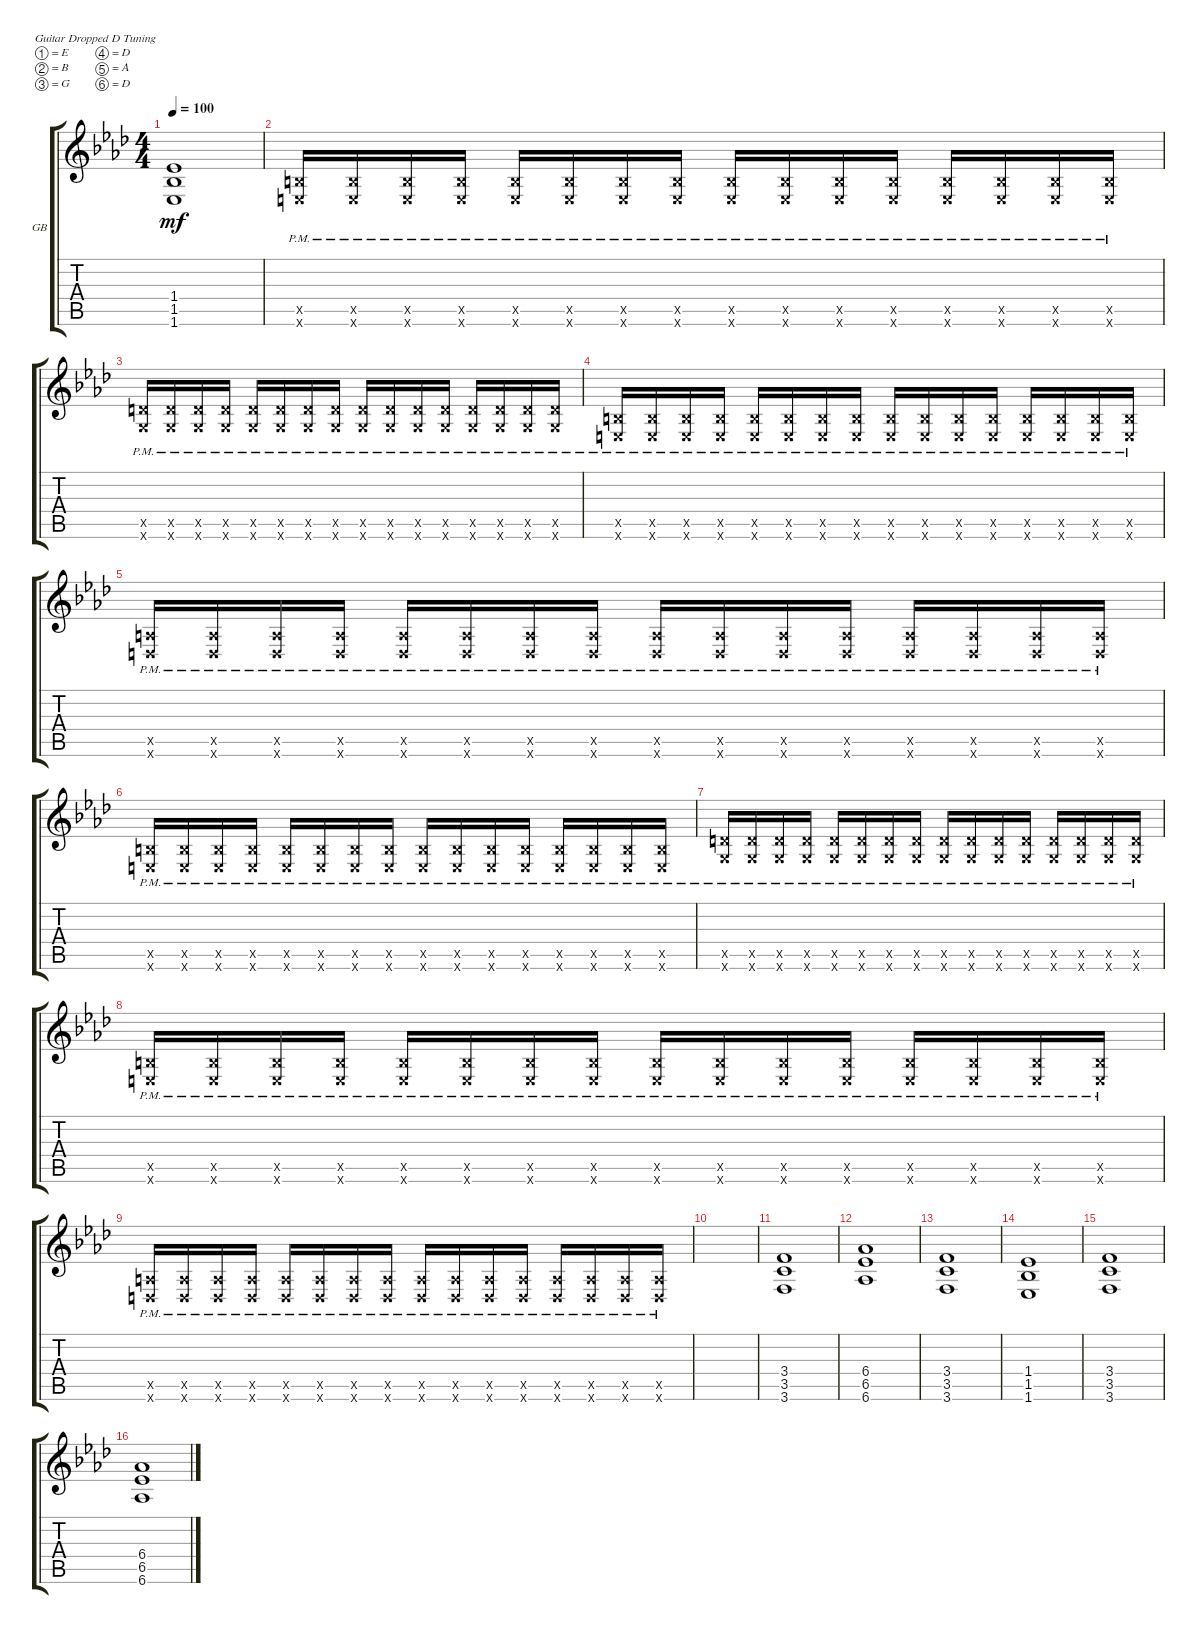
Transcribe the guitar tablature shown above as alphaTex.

\defaultSystemsLayout 4
\bracketExtendMode groupsimilarinstruments
\firstSystemTrackNameOrientation horizontal
\otherSystemsTrackNameOrientation horizontal
\track ("Guitarra Base" "GB") {multiBarRest instrument distortionguitar}
\staff {score tabs}
\tuning (E4 B3 G3 D3 A2 D2)
\ts (4 4)
\tempo 100
\clef g2
\ks fminor
(1.5 1.6 1.4).1{dy mf} |
(2.5{pm x} 2.6{pm x}).16 (2.6{pm x} 2.5{pm x}).16 (2.5{pm x} 2.6{pm x}).16 (2.6{pm x} 2.5{pm x}).16 (2.5{pm x} 2.6{pm x}).16 (2.6{pm x} 2.5{pm x}).16 (2.5{pm x} 2.6{pm x}).16 (2.6{pm x} 2.5{pm x}).16 (2.5{pm x} 2.6{pm x}).16 (2.6{pm x} 2.5{pm x}).16 (2.5{pm x} 2.6{pm x}).16 (2.6{pm x} 2.5{pm x}).16 (2.5{pm x} 2.6{pm x}).16 (2.6{pm x} 2.5{pm x}).16 (2.5{pm x} 2.6{pm x}).16 (2.6{pm x} 2.5{pm x}).16 |
(5.5{pm x} 5.6{pm x}).16 (5.6{pm x} 5.5{pm x}).16 (5.5{pm x} 5.6{pm x}).16 (5.6{pm x} 5.5{pm x}).16 (5.5{pm x} 5.6{pm x}).16 (5.6{pm x} 5.5{pm x}).16 (5.5{pm x} 5.6{pm x}).16 (5.6{pm x} 5.5{pm x}).16 (5.5{pm x} 5.6{pm x}).16 (5.6{pm x} 5.5{pm x}).16 (5.5{pm x} 5.6{pm x}).16 (5.6{pm x} 5.5{pm x}).16 (5.5{pm x} 5.6{pm x}).16 (5.6{pm x} 5.5{pm x}).16 (5.5{pm x} 5.6{pm x}).16 (5.6{pm x} 5.5{pm x}).16 |
(2.5{pm x} 2.6{pm x}).16 (2.6{pm x} 2.5{pm x}).16 (2.5{pm x} 2.6{pm x}).16 (2.6{pm x} 2.5{pm x}).16 (2.5{pm x} 2.6{pm x}).16 (2.6{pm x} 2.5{pm x}).16 (2.5{pm x} 2.6{pm x}).16 (2.6{pm x} 2.5{pm x}).16 (2.5{pm x} 2.6{pm x}).16 (2.6{pm x} 2.5{pm x}).16 (2.5{pm x} 2.6{pm x}).16 (2.6{pm x} 2.5{pm x}).16 (2.5{pm x} 2.6{pm x}).16 (2.6{pm x} 2.5{pm x}).16 (2.5{pm x} 2.6{pm x}).16 (2.6{pm x} 2.5{pm x}).16 |
(0.5{pm x} 0.6{x}).16 (0.5{pm x} 0.6{x}).16 (0.5{pm x} 0.6{x}).16 (0.5{pm x} 0.6{x}).16 (0.5{pm x} 0.6{x}).16 (0.5{pm x} 0.6{x}).16 (0.5{pm x} 0.6{x}).16 (0.5{pm x} 0.6{x}).16 (0.5{pm x} 0.6{x}).16 (0.5{pm x} 0.6{x}).16 (0.5{pm x} 0.6{x}).16 (0.5{pm x} 0.6{x}).16 (0.5{pm x} 0.6{x}).16 (0.5{pm x} 0.6{x}).16 (0.5{pm x} 0.6{x}).16 (0.5{pm x} 0.6{x}).16 |
(2.5{pm x} 2.6{pm x}).16 (2.6{pm x} 2.5{pm x}).16 (2.5{pm x} 2.6{pm x}).16 (2.6{pm x} 2.5{pm x}).16 (2.5{pm x} 2.6{pm x}).16 (2.6{pm x} 2.5{pm x}).16 (2.5{pm x} 2.6{pm x}).16 (2.6{pm x} 2.5{pm x}).16 (2.5{pm x} 2.6{pm x}).16 (2.6{pm x} 2.5{pm x}).16 (2.5{pm x} 2.6{pm x}).16 (2.6{pm x} 2.5{pm x}).16 (2.5{pm x} 2.6{pm x}).16 (2.6{pm x} 2.5{pm x}).16 (2.5{pm x} 2.6{pm x}).16 (2.6{pm x} 2.5{pm x}).16 |
(5.5{pm x} 5.6{pm x}).16 (5.6{pm x} 5.5{pm x}).16 (5.5{pm x} 5.6{pm x}).16 (5.6{pm x} 5.5{pm x}).16 (5.5{pm x} 5.6{pm x}).16 (5.6{pm x} 5.5{pm x}).16 (5.5{pm x} 5.6{pm x}).16 (5.6{pm x} 5.5{pm x}).16 (5.5{pm x} 5.6{pm x}).16 (5.6{pm x} 5.5{pm x}).16 (5.5{pm x} 5.6{pm x}).16 (5.6{pm x} 5.5{pm x}).16 (5.5{pm x} 5.6{pm x}).16 (5.6{pm x} 5.5{pm x}).16 (5.5{pm x} 5.6{pm x}).16 (5.6{pm x} 5.5{pm x}).16 |
(2.5{pm x} 2.6{pm x}).16 (2.6{pm x} 2.5{pm x}).16 (2.5{pm x} 2.6{pm x}).16 (2.6{pm x} 2.5{pm x}).16 (2.5{pm x} 2.6{pm x}).16 (2.6{pm x} 2.5{pm x}).16 (2.5{pm x} 2.6{pm x}).16 (2.6{pm x} 2.5{pm x}).16 (2.5{pm x} 2.6{pm x}).16 (2.6{pm x} 2.5{pm x}).16 (2.5{pm x} 2.6{pm x}).16 (2.6{pm x} 2.5{pm x}).16 (2.5{pm x} 2.6{pm x}).16 (2.6{pm x} 2.5{pm x}).16 (2.5{pm x} 2.6{pm x}).16 (2.6{pm x} 2.5{pm x}).16 |
(0.5{pm x} 0.6{x}).16 (0.5{pm x} 0.6{x}).16 (0.5{pm x} 0.6{x}).16 (0.5{pm x} 0.6{x}).16 (0.5{pm x} 0.6{x}).16 (0.5{pm x} 0.6{x}).16 (0.5{pm x} 0.6{x}).16 (0.5{pm x} 0.6{x}).16 (0.5{pm x} 0.6{x}).16 (0.5{pm x} 0.6{x}).16 (0.5{pm x} 0.6{x}).16 (0.5{pm x} 0.6{x}).16 (0.5{pm x} 0.6{x}).16 (0.5{pm x} 0.6{x}).16 (0.5{pm x} 0.6{x}).16 (0.5{pm x} 0.6{x}).16 |
|
(3.6 3.5 3.4).1 |
(6.5 6.6 6.4).1 |
(3.6 3.5 3.4).1 |
(1.5 1.6 1.4).1 |
(3.6 3.5 3.4).1 |
(6.5 6.6 6.4).1
